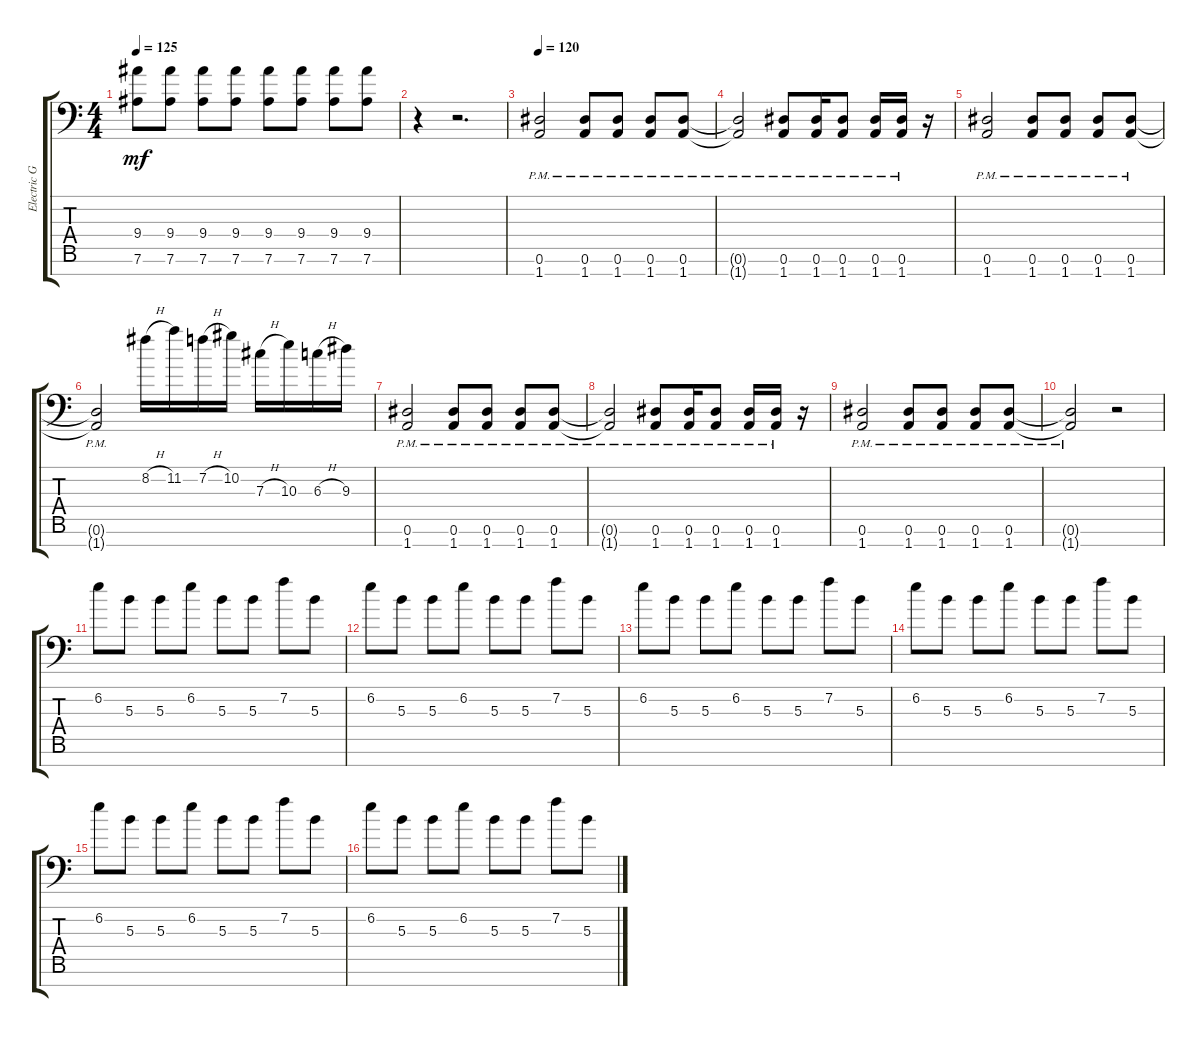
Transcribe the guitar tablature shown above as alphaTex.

\track ("Electric Guitar" "Electric G") {instrument distortionguitar}
\staff {score tabs}
\tuning (Eb4 Bb3 Gb3 Db3 Ab2 Eb2 Ab1) {hide}
\ts (4 4)
\tempo 125
\clef f4
\ks c
(9.4 7.6).8{dy mf} (9.4 7.6).8 (9.4 7.6).8 (9.4 7.6).8 (9.4 7.6).8 (9.4 7.6).8 (9.4 7.6).8 (9.4 7.6).8 |
r.4 r.2{d} |
\tempo 120
(0.6{pm} 1.7{pm}).2 (0.6{pm} 1.7{pm}).8 (0.6{pm} 1.7{pm}).8 (0.6{pm} 1.7{pm}).8 (0.6{pm} 1.7{pm}).8 |
(0.6{pm t} 1.7{pm t}).2 (0.6{pm} 1.7{pm}).8 (0.6{pm} 1.7{pm}).16 (0.6{pm} 1.7{pm}).8 (0.6{pm} 1.7{pm}).16 (0.6{pm} 1.7{pm}).16 r.16 |
(0.6{pm} 1.7{pm}).2 (0.6{pm} 1.7{pm}).8 (0.6{pm} 1.7{pm}).8 (0.6{pm} 1.7{pm}).8 (0.6{pm} 1.7{pm}).8 |
(0.6{pm t} 1.7{pm t}).2 8.2{h}.16 11.2.16 7.2{h}.16 10.2.16 7.3{h}.16 10.3.16 6.3{h}.16 9.3.16 |
(0.6{pm} 1.7{pm}).2 (0.6{pm} 1.7{pm}).8 (0.6{pm} 1.7{pm}).8 (0.6{pm} 1.7{pm}).8 (0.6{pm} 1.7{pm}).8 |
(0.6{pm t} 1.7{pm t}).2 (0.6{pm} 1.7{pm}).8 (0.6{pm} 1.7{pm}).16 (0.6{pm} 1.7{pm}).8 (0.6{pm} 1.7{pm}).16 (0.6{pm} 1.7{pm}).16 r.16 |
(0.6{pm} 1.7{pm}).2 (0.6{pm} 1.7{pm}).8 (0.6{pm} 1.7{pm}).8 (0.6{pm} 1.7{pm}).8 (0.6{pm} 1.7{pm}).8 |
(0.6{pm t} 1.7{pm t}).2 r.2 |
6.2.8 5.3.8 5.3.8 6.2.8 5.3.8 5.3.8 7.2.8 5.3.8 |
6.2.8 5.3.8 5.3.8 6.2.8 5.3.8 5.3.8 7.2.8 5.3.8 |
6.2.8 5.3.8 5.3.8 6.2.8 5.3.8 5.3.8 7.2.8 5.3.8 |
6.2.8 5.3.8 5.3.8 6.2.8 5.3.8 5.3.8 7.2.8 5.3.8 |
6.2.8 5.3.8 5.3.8 6.2.8 5.3.8 5.3.8 7.2.8 5.3.8 |
6.2.8 5.3.8 5.3.8 6.2.8 5.3.8 5.3.8 7.2.8 5.3.8
